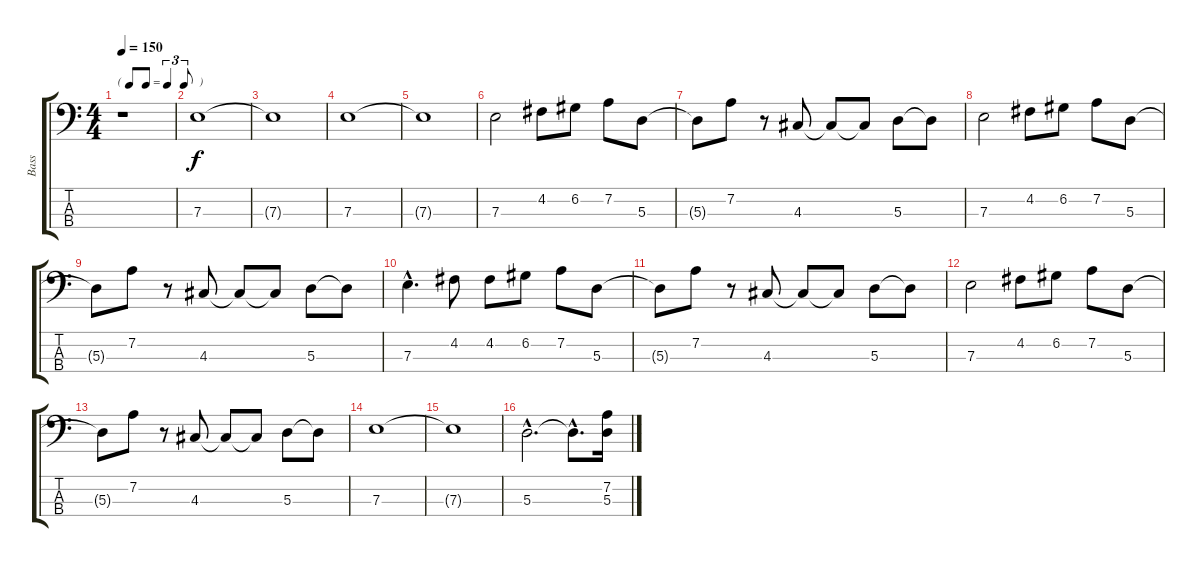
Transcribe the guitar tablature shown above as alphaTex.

\track ("Bass" "Bass") {instrument electricbassfinger}
\staff {score tabs}
\tuning (G2 D2 A1 E1) {hide}
\ts (4 4)
\tf triplet8th
\tempo 150
\clef f4
\ks c
r.1{dy f instrument electricbassfinger} |
7.3.1 |
7.3{t}.1 |
7.3.1 |
7.3{t}.1 |
7.3.2 4.2.8 6.2.8 7.2.8 5.3.8 |
5.3{t}.8 7.2.8 r.8 4.3.8 4.3{t}.8 4.3{t}.8 5.3.8 5.3{t}.8 |
7.3.2 4.2.8 6.2.8 7.2.8 5.3.8 |
5.3{t}.8 7.2.8 r.8 4.3.8 4.3{t}.8 4.3{t}.8 5.3.8 5.3{t}.8 |
7.3{hac}.4{d} 4.2.8 4.2.8 6.2.8 7.2.8 5.3.8 |
5.3{t}.8 7.2.8 r.8 4.3.8 4.3{t}.8 4.3{t}.8 5.3.8 5.3{t}.8 |
7.3.2 4.2.8 6.2.8 7.2.8 5.3.8 |
5.3{t}.8 7.2.8 r.8 4.3.8 4.3{t}.8 4.3{t}.8 5.3.8 5.3{t}.8 |
7.3.1 |
7.3{t}.1 |
5.3{hac}.2{d} 5.3{hac t}.8{d} (7.2 5.3).16
